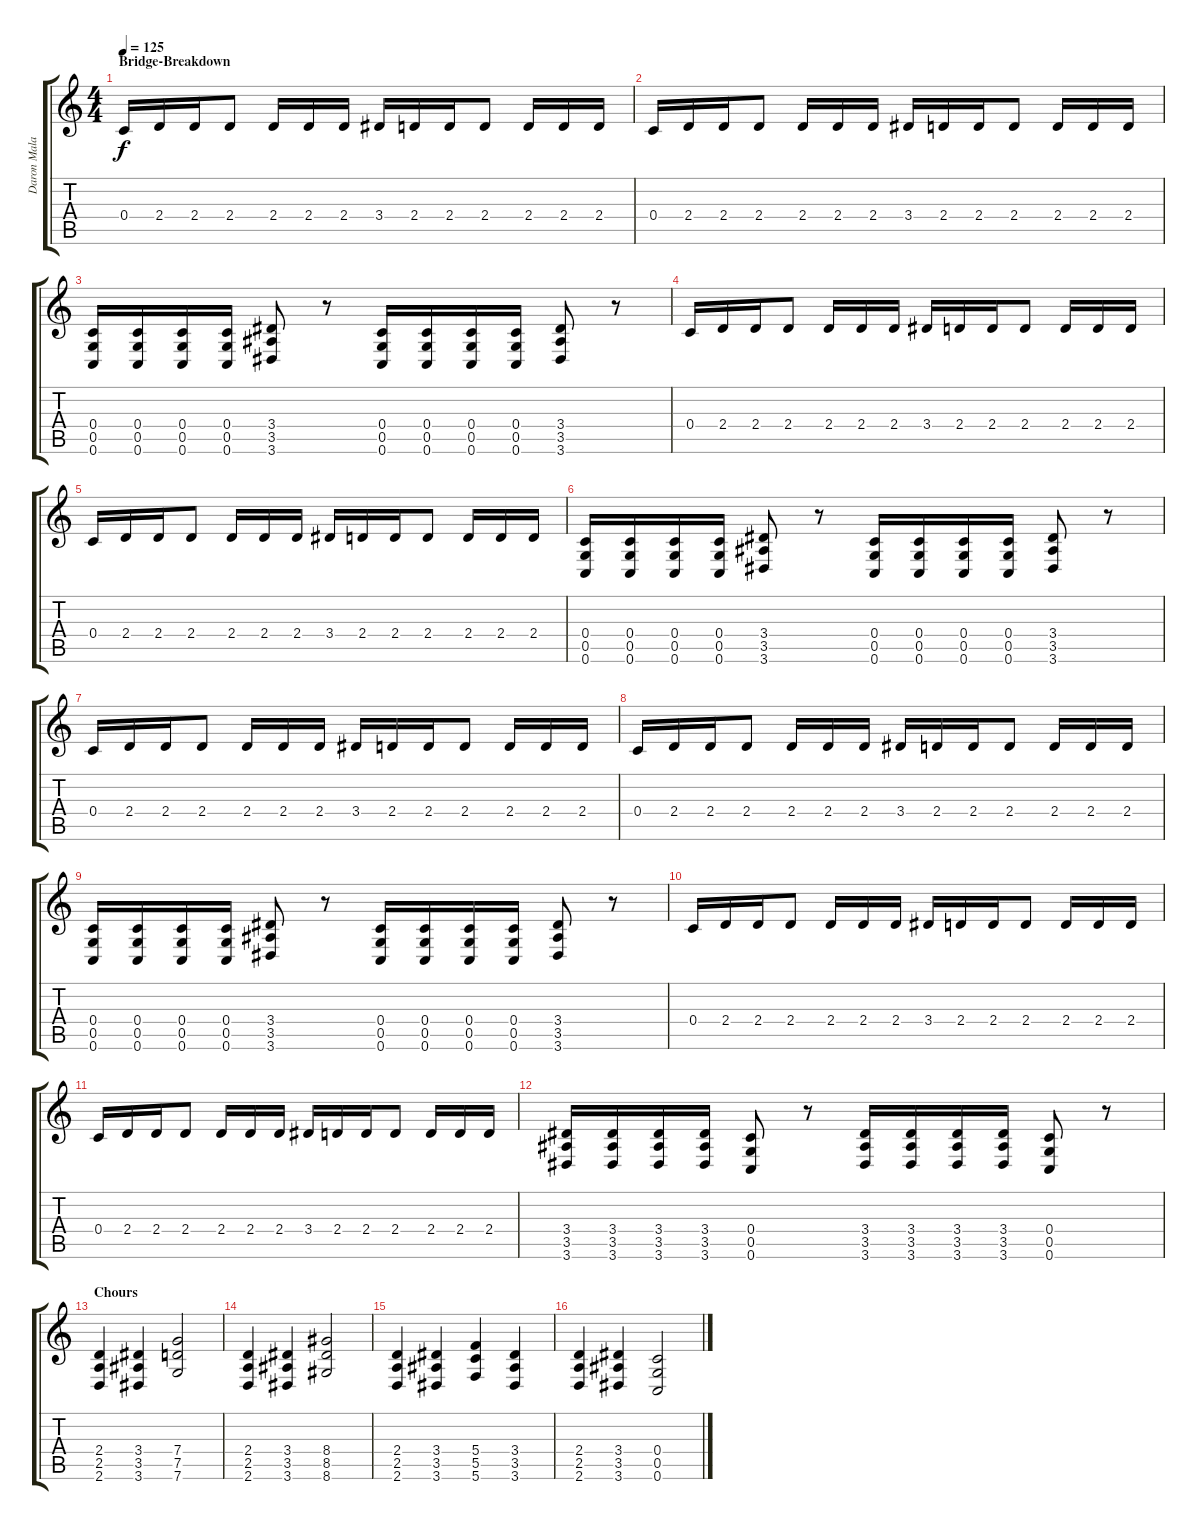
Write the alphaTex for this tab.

\track ("Daron Malakian" "Daron Mala") {instrument overdrivenguitar}
\staff {score tabs}
\tuning (D4 A3 F3 C3 G2 C2) {hide}
\ts (4 4)
\section ("" "Bridge-Breakdown")
\tempo 125
\clef g2
\ks c
0.4.16{dy f} 2.4.16 2.4.16 2.4.8 2.4.16 2.4.16 2.4.16 3.4.16 2.4.16 2.4.16 2.4.8 2.4.16 2.4.16 2.4.16 |
0.4.16 2.4.16 2.4.16 2.4.8 2.4.16 2.4.16 2.4.16 3.4.16 2.4.16 2.4.16 2.4.8 2.4.16 2.4.16 2.4.16 |
(0.4 0.5 0.6).16 (0.4 0.5 0.6).16 (0.4 0.5 0.6).16 (0.4 0.5 0.6).16 (3.4 3.5 3.6).8 r.8 (0.4 0.5 0.6).16 (0.4 0.5 0.6).16 (0.4 0.5 0.6).16 (0.4 0.5 0.6).16 (3.4 3.5 3.6).8 r.8 |
0.4.16 2.4.16 2.4.16 2.4.8 2.4.16 2.4.16 2.4.16 3.4.16 2.4.16 2.4.16 2.4.8 2.4.16 2.4.16 2.4.16 |
0.4.16 2.4.16 2.4.16 2.4.8 2.4.16 2.4.16 2.4.16 3.4.16 2.4.16 2.4.16 2.4.8 2.4.16 2.4.16 2.4.16 |
(0.4 0.5 0.6).16 (0.4 0.5 0.6).16 (0.4 0.5 0.6).16 (0.4 0.5 0.6).16 (3.4 3.5 3.6).8 r.8 (0.4 0.5 0.6).16 (0.4 0.5 0.6).16 (0.4 0.5 0.6).16 (0.4 0.5 0.6).16 (3.4 3.5 3.6).8 r.8 |
0.4.16 2.4.16 2.4.16 2.4.8 2.4.16 2.4.16 2.4.16 3.4.16 2.4.16 2.4.16 2.4.8 2.4.16 2.4.16 2.4.16 |
0.4.16 2.4.16 2.4.16 2.4.8 2.4.16 2.4.16 2.4.16 3.4.16 2.4.16 2.4.16 2.4.8 2.4.16 2.4.16 2.4.16 |
(0.4 0.5 0.6).16 (0.4 0.5 0.6).16 (0.4 0.5 0.6).16 (0.4 0.5 0.6).16 (3.4 3.5 3.6).8 r.8 (0.4 0.5 0.6).16 (0.4 0.5 0.6).16 (0.4 0.5 0.6).16 (0.4 0.5 0.6).16 (3.4 3.5 3.6).8 r.8 |
0.4.16 2.4.16 2.4.16 2.4.8 2.4.16 2.4.16 2.4.16 3.4.16 2.4.16 2.4.16 2.4.8 2.4.16 2.4.16 2.4.16 |
0.4.16 2.4.16 2.4.16 2.4.8 2.4.16 2.4.16 2.4.16 3.4.16 2.4.16 2.4.16 2.4.8 2.4.16 2.4.16 2.4.16 |
(3.4 3.5 3.6).16 (3.4 3.5 3.6).16 (3.4 3.5 3.6).16 (3.4 3.5 3.6).16 (0.4 0.5 0.6).8 r.8 (3.4 3.5 3.6).16 (3.4 3.5 3.6).16 (3.4 3.5 3.6).16 (3.4 3.5 3.6).16 (0.4 0.5 0.6).8 r.8 |
\section ("" "Chours")
(2.4 2.5 2.6).4 (3.4 3.5 3.6).4 (7.4 7.5 7.6).2 |
(2.4 2.5 2.6).4 (3.4 3.5 3.6).4 (8.4 8.5 8.6).2 |
(2.4 2.5 2.6).4 (3.4 3.5 3.6).4 (5.4 5.5 5.6).4 (3.4 3.5 3.6).4 |
(2.4 2.5 2.6).4 (3.4 3.5 3.6).4 (0.4 0.5 0.6).2
